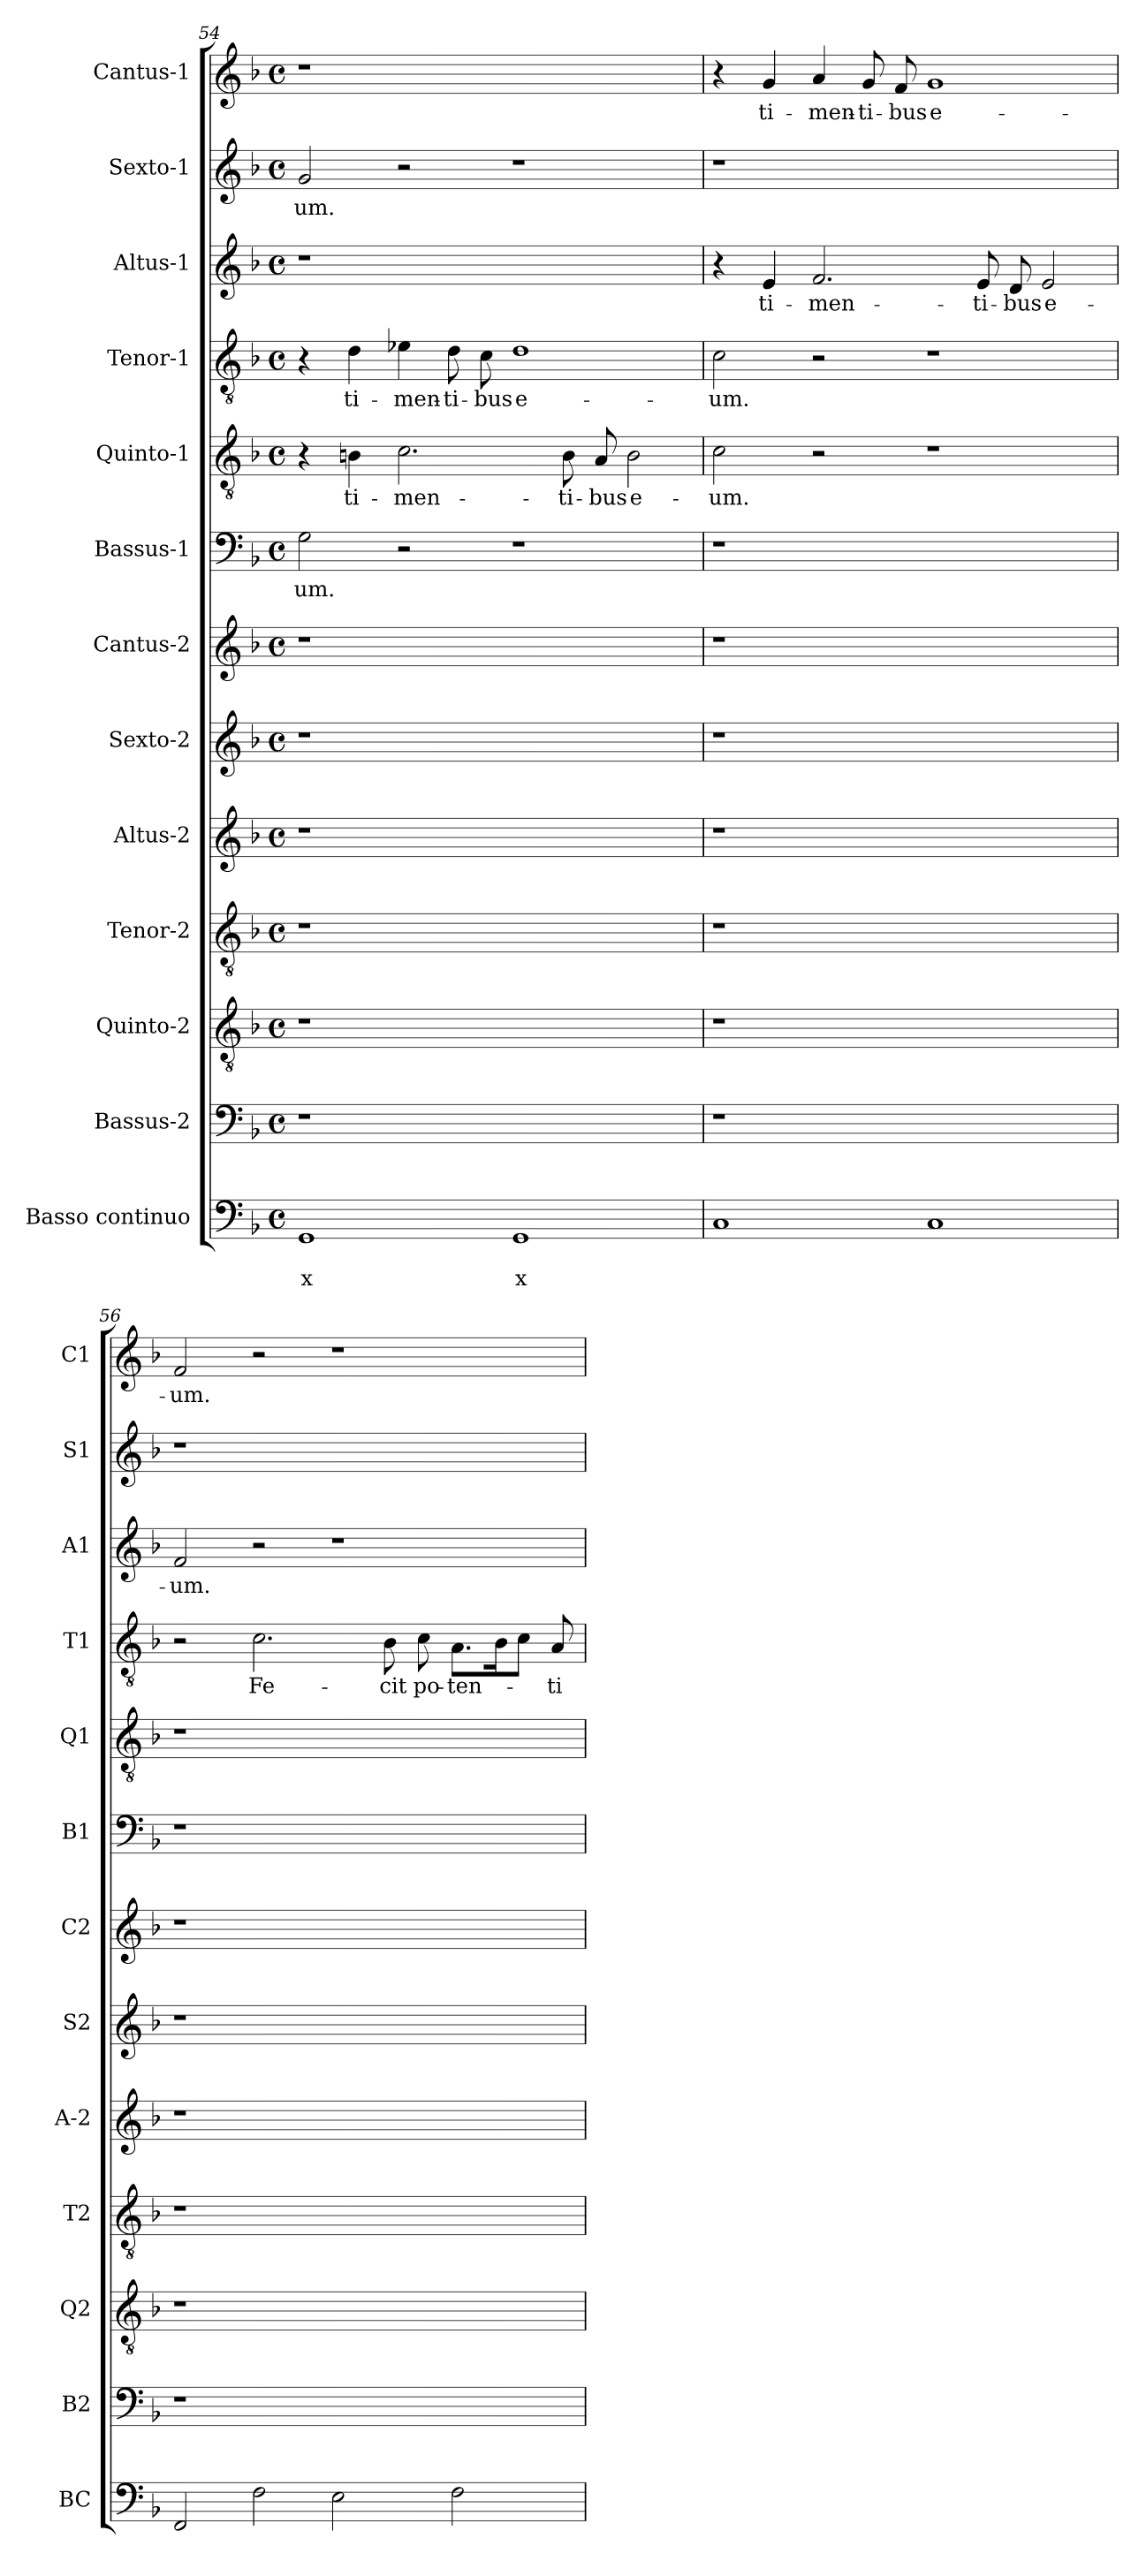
**kern	**text	**text	**kern	**kern	**kern	**kern	**kern	**kern	**kern	**text	**kern	**text	**kern	**text	**kern	**text	**kern	**text	**kern	**text
*part13	*part13	*part13	*part12	*part11	*part10	*part9	*part8	*part7	*part6	*part6	*part5	*part5	*part4	*part4	*part3	*part3	*part2	*part2	*part1	*part1
*staff13	*staff13	*staff13	*staff12	*staff11	*staff10	*staff9	*staff8	*staff7	*staff6	*staff6	*staff5	*staff5	*staff4	*staff4	*staff3	*staff3	*staff2	*staff2	*staff1	*staff1
*I"Basso continuo	*	*	*I"Bassus-2	*I"Quinto-2	*I"Tenor-2	*I"Altus-2	*I"Sexto-2	*I"Cantus-2	*I"Bassus-1	*	*I"Quinto-1	*	*I"Tenor-1	*	*I"Altus-1	*	*I"Sexto-1	*	*I"Cantus-1	*
*I'BC	*	*	*I'B2	*I'Q2	*I'T2	*I'A-2	*I'S2	*I'C2	*I'B1	*	*I'Q1	*	*I'T1	*	*I'A1	*	*I'S1	*	*I'C1	*
!!LO:PB:g=z
*clefF4	*	*	*clefF4	*clefGv2	*clefGv2	*clefG2	*clefG2	*clefG2	*clefF4	*	*clefGv2	*	*clefGv2	*	*clefG2	*	*clefG2	*	*clefG2	*
*k[b-]	*	*	*k[b-]	*k[b-]	*k[b-]	*k[b-]	*k[b-]	*k[b-]	*k[b-]	*	*k[b-]	*	*k[b-]	*	*k[b-]	*	*k[b-]	*	*k[b-]	*
*F:	*	*	*F:	*F:	*F:	*F:	*F:	*F:	*F:	*	*F:	*	*F:	*	*F:	*	*F:	*	*F:	*
*M4/4	*	*	*M4/4	*M4/4	*M4/4	*M4/4	*M4/4	*M4/4	*M4/4	*	*M4/4	*	*M4/4	*	*M4/4	*	*M4/4	*	*M4/4	*
*met(c)	*	*	*met(c)	*met(c)	*met(c)	*met(c)	*met(c)	*met(c)	*met(c)	*	*met(c)	*	*met(c)	*	*met(c)	*	*met(c)	*	*met(c)	*
=54	=54	=54	=54	=54	=54	=54	=54	=54	=54	=54	=54	=54	=54	=54	=54	=54	=54	=54	=54	=54
!	!	!LO:LY:b	!	!	!	!	!	!	!	!LO:LY:b	!	!	!	!	!	!	!	!LO:LY:b	!	!
1GG	.	x	1r	1r	1r	1r	1r	1r	2G\	-um.	4r	.	4r	.	1r	.	2g/	-um.	1r	.
!	!	!	!	!	!	!	!	!	!	!	!	!LO:LY:b	!	!LO:LY:b	!	!	!	!	!	!
.	.	.	.	.	.	.	.	.	.	.	4Bn\	ti-	4d\	ti-	.	.	.	.	.	.
!	!	!	!	!	!	!	!	!	!	!	!	!LO:LY:b	!	!LO:LY:b	!	!	!	!	!	!
.	.	.	.	.	.	.	.	.	2r	.	2.c\	-men-	4e-X\	-men-	.	.	2r	.	.	.
!	!	!	!	!	!	!	!	!	!	!	!	!	!	!LO:LY:b	!	!	!	!	!	!
.	.	.	.	.	.	.	.	.	.	.	.	.	8d\	-ti-	.	.	.	.	.	.
!	!	!	!	!	!	!	!	!	!	!	!	!	!	!LO:LY:b	!	!	!	!	!	!
.	.	.	.	.	.	.	.	.	.	.	.	.	8c\	-bus	.	.	.	.	.	.
!	!	!LO:LY:b	!	!	!	!	!	!	!	!	!	!	!	!LO:LY:b	!	!	!	!	!	!
1GG	.	x	1ryy	1ryy	1ryy	1ryy	1ryy	1ryy	1r	.	.	.	1d	e-	1ryy	.	1r	.	1ryy	.
!	!	!	!	!	!	!	!	!	!	!	!	!LO:LY:b	!	!	!	!	!	!	!	!
.	.	.	.	.	.	.	.	.	.	.	8B\	-ti-	.	.	.	.	.	.	.	.
!	!	!	!	!	!	!	!	!	!	!	!	!LO:LY:b	!	!	!	!	!	!	!	!
.	.	.	.	.	.	.	.	.	.	.	8A/	-bus	.	.	.	.	.	.	.	.
!	!	!	!	!	!	!	!	!	!	!	!	!LO:LY:b	!	!	!	!	!	!	!	!
.	.	.	.	.	.	.	.	.	.	.	2B\	e-	.	.	.	.	.	.	.	.
=55	=55	=55	=55	=55	=55	=55	=55	=55	=55	=55	=55	=55	=55	=55	=55	=55	=55	=55	=55	=55
!	!	!	!	!	!	!	!	!	!	!	!	!LO:LY:b	!	!LO:LY:b	!	!	!	!	!	!
1C	.	.	1r	1r	1r	1r	1r	1r	1r	.	2c\	-um.	2c\	-um.	4r	.	1r	.	4r	.
!	!	!	!	!	!	!	!	!	!	!	!	!	!	!	!	!LO:LY:b	!	!	!	!LO:LY:b
.	.	.	.	.	.	.	.	.	.	.	.	.	.	.	4e/	ti-	.	.	4g/	ti-
!	!	!	!	!	!	!	!	!	!	!	!	!	!	!	!	!LO:LY:b	!	!	!	!LO:LY:b
.	.	.	.	.	.	.	.	.	.	.	2r	.	2r	.	2.f/	-men-	.	.	4a/	-men-
!	!	!	!	!	!	!	!	!	!	!	!	!	!	!	!	!	!	!	!	!LO:LY:b
.	.	.	.	.	.	.	.	.	.	.	.	.	.	.	.	.	.	.	8g/	-ti-
!	!	!	!	!	!	!	!	!	!	!	!	!	!	!	!	!	!	!	!	!LO:LY:b
.	.	.	.	.	.	.	.	.	.	.	.	.	.	.	.	.	.	.	8f/	-bus
!	!	!	!	!	!	!	!	!	!	!	!	!	!	!	!	!	!	!	!	!LO:LY:b
1C	.	.	1ryy	1ryy	1ryy	1ryy	1ryy	1ryy	1ryy	.	1r	.	1r	.	.	.	1ryy	.	1g	e-
!	!	!	!	!	!	!	!	!	!	!	!	!	!	!	!	!LO:LY:b	!	!	!	!
.	.	.	.	.	.	.	.	.	.	.	.	.	.	.	8e/	-ti-	.	.	.	.
!	!	!	!	!	!	!	!	!	!	!	!	!	!	!	!	!LO:LY:b	!	!	!	!
.	.	.	.	.	.	.	.	.	.	.	.	.	.	.	8d/	-bus	.	.	.	.
!	!	!	!	!	!	!	!	!	!	!	!	!	!	!	!	!LO:LY:b	!	!	!	!
.	.	.	.	.	.	.	.	.	.	.	.	.	.	.	2e/	e-	.	.	.	.
=56	=56	=56	=56	=56	=56	=56	=56	=56	=56	=56	=56	=56	=56	=56	=56	=56	=56	=56	=56	=56
!	!	!	!	!	!	!	!	!	!	!	!	!	!	!	!	!LO:LY:b	!	!	!	!LO:LY:b
2FF/	.	.	1r	1r	1r	1r	1r	1r	1r	.	1r	.	2r	.	2f/	-um.	1r	.	2f/	-um.
!	!	!	!	!	!	!	!	!	!	!	!	!	!	!LO:LY:b	!	!	!	!	!	!
2F\	.	.	.	.	.	.	.	.	.	.	.	.	2.c\	Fe-	2r	.	.	.	2r	.
2E\	.	.	1ryy	1ryy	1ryy	1ryy	1ryy	1ryy	1ryy	.	1ryy	.	.	.	1r	.	1ryy	.	1r	.
!	!	!	!	!	!	!	!	!	!	!	!	!	!	!LO:LY:b	!	!	!	!	!	!
.	.	.	.	.	.	.	.	.	.	.	.	.	8B-\	-cit	.	.	.	.	.	.
!	!	!	!	!	!	!	!	!	!	!	!	!	!	!LO:LY:b	!	!	!	!	!	!
.	.	.	.	.	.	.	.	.	.	.	.	.	8c\	po-	.	.	.	.	.	.
!	!	!	!	!	!	!	!	!	!	!	!	!	!	!LO:LY:b	!	!	!	!	!	!
2F\	.	.	.	.	.	.	.	.	.	.	.	.	8.A\L	-ten-	.	.	.	.	.	.
.	.	.	.	.	.	.	.	.	.	.	.	.	16B-\k	.	.	.	.	.	.	.
.	.	.	.	.	.	.	.	.	.	.	.	.	8c\J	.	.	.	.	.	.	.
!	!	!	!	!	!	!	!	!	!	!	!	!	!	!LO:LY:b	!	!	!	!	!	!
.	.	.	.	.	.	.	.	.	.	.	.	.	8A/	-ti-	.	.	.	.	.	.
=	=	=	=	=	=	=	=	=	=	=	=	=	=	=	=	=	=	=	=	=
*-	*-	*-	*-	*-	*-	*-	*-	*-	*-	*-	*-	*-	*-	*-	*-	*-	*-	*-	*-	*-
